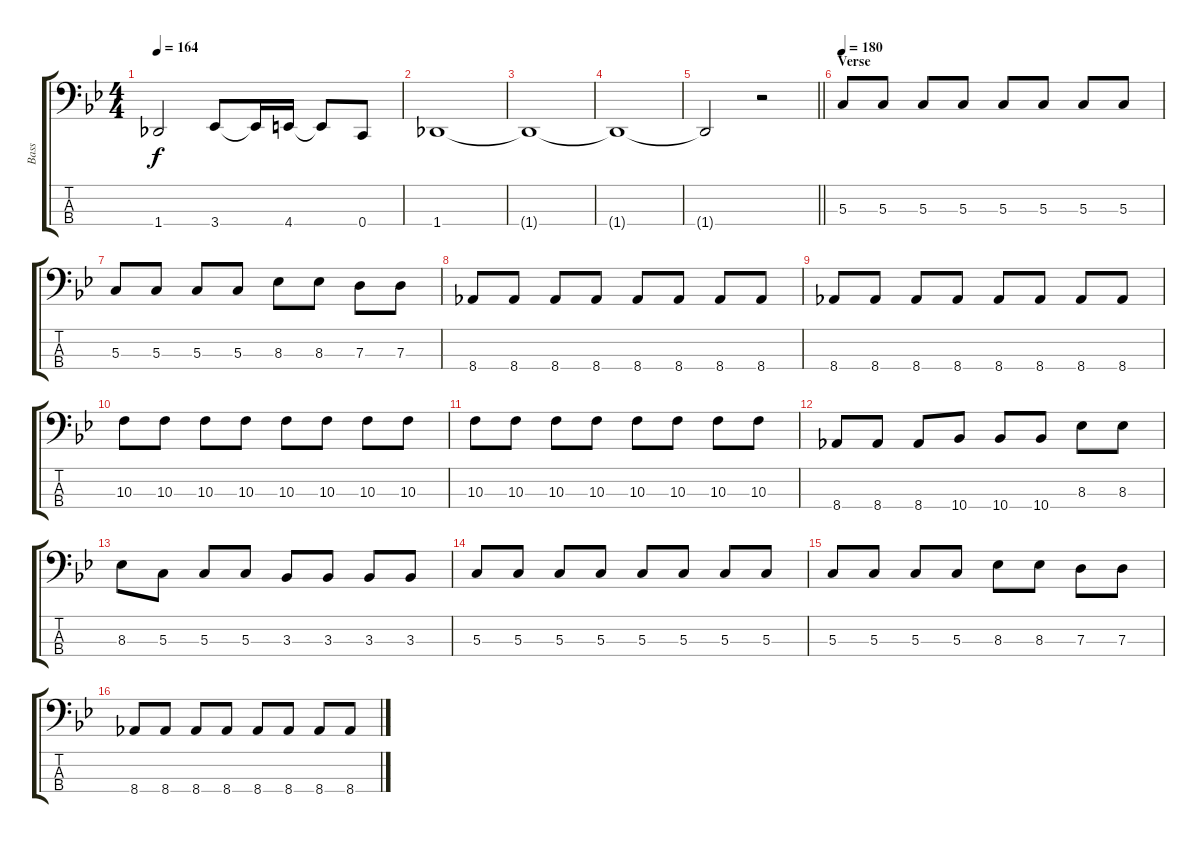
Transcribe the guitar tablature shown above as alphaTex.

\track ("Bass" "Bass") {instrument electricbasspick}
\staff {score tabs}
\tuning (F2 C2 G1 C1) {hide}
\ts (4 4)
\tempo 164
\clef f4
\ks bb
1.4{t}.2{dy f} 3.4.8 3.4{t}.16 4.4.16 4.4{t}.8 0.4.8 |
1.4.1 |
1.4{t}.1 |
1.4{t}.1 |
\barLineRight lightlight
1.4{t}.2 r.2 |
\section ("" "Verse")
\tempo 180
5.3.8 5.3.8 5.3.8 5.3.8 5.3.8 5.3.8 5.3.8 5.3.8 |
5.3.8 5.3.8 5.3.8 5.3.8 8.3.8 8.3.8 7.3.8 7.3.8 |
8.4.8 8.4.8 8.4.8 8.4.8 8.4.8 8.4.8 8.4.8 8.4.8 |
8.4.8 8.4.8 8.4.8 8.4.8 8.4.8 8.4.8 8.4.8 8.4.8 |
10.3.8 10.3.8 10.3.8 10.3.8 10.3.8 10.3.8 10.3.8 10.3.8 |
10.3.8 10.3.8 10.3.8 10.3.8 10.3.8 10.3.8 10.3.8 10.3.8 |
8.4.8 8.4.8 8.4.8 10.4.8 10.4.8 10.4.8 8.3.8 8.3.8 |
8.3.8 5.3.8 5.3.8 5.3.8 3.3.8 3.3.8 3.3.8 3.3.8 |
5.3.8 5.3.8 5.3.8 5.3.8 5.3.8 5.3.8 5.3.8 5.3.8 |
5.3.8 5.3.8 5.3.8 5.3.8 8.3.8 8.3.8 7.3.8 7.3.8 |
8.4.8 8.4.8 8.4.8 8.4.8 8.4.8 8.4.8 8.4.8 8.4.8
